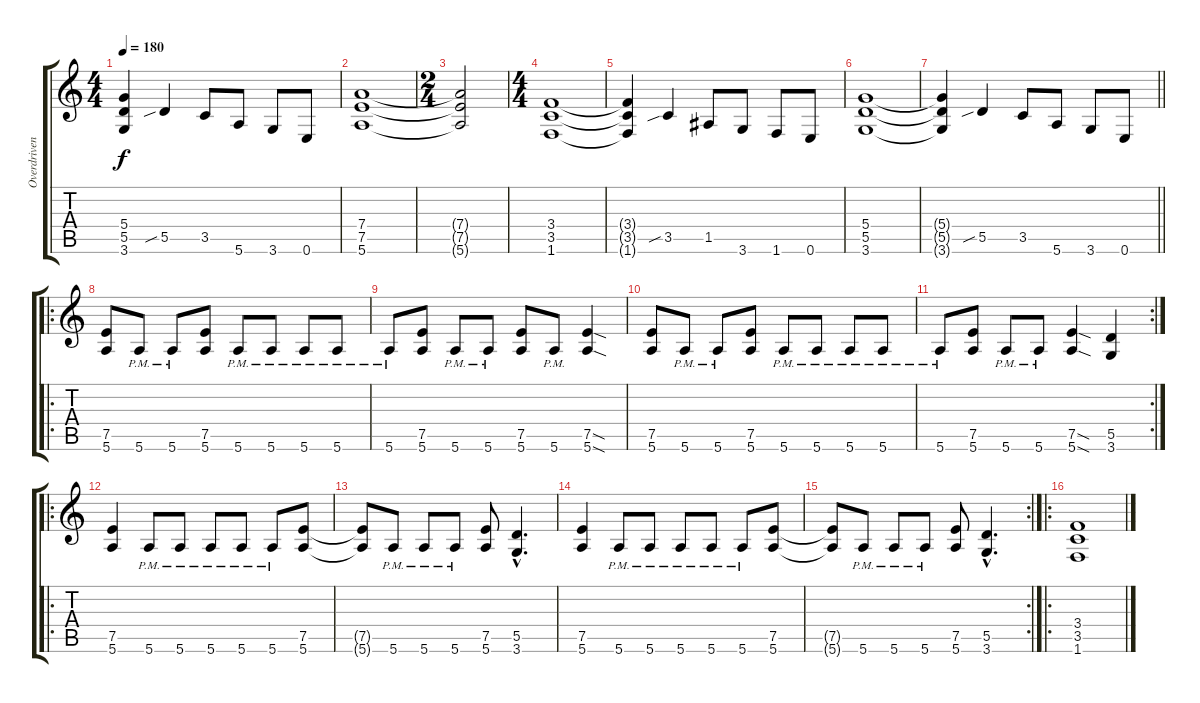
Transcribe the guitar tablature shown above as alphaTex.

\track ("Overdriven Guitar" "Overdriven") {instrument overdrivenguitar}
\staff {score tabs}
\tuning (E4 B3 G3 D3 A2 E2) {hide}
\ts (4 4)
\tempo 180
\clef g2
\ks c
(5.4{t} 5.5{t} 3.6{t}).4{dy f} 5.5{sib}.4 3.5.8 5.6.8 3.6.8 0.6.8 |
(7.4 7.5 5.6).1 |
\ts (2 4)
(7.4{t} 7.5{t} 5.6{t}).2 |
\ts (4 4)
(3.4 3.5 1.6).1 |
(3.4{t} 3.5{t} 1.6{t}).4 3.5{sib}.4 1.5.8 3.6.8 1.6.8 0.6.8 |
(5.4 5.5 3.6).1 |
\barLineRight lightlight
(5.4{t} 5.5{t} 3.6{t}).4 5.5{sib}.4 3.5.8 5.6.8 3.6.8 0.6.8 |
\ro
(7.5 5.6).8 5.6{pm}.8 5.6{pm}.8 (7.5 5.6).8 5.6{pm}.8 5.6{pm}.8 5.6{pm}.8 5.6{pm}.8 |
5.6{pm}.8 (7.5 5.6).8 5.6{pm}.8 5.6{pm}.8 (7.5 5.6).8 5.6{pm}.8 (7.5{sod} 5.6{sod}).4 |
(7.5 5.6).8 5.6{pm}.8 5.6{pm}.8 (7.5 5.6).8 5.6{pm}.8 5.6{pm}.8 5.6{pm}.8 5.6{pm}.8 |
\rc 2
5.6{pm}.8 (7.5 5.6).8 5.6{pm}.8 5.6{pm}.8 (7.5{sod} 5.6{sod}).4 (5.5 3.6).4 |
\ro
(7.5 5.6).4 5.6{pm}.8 5.6{pm}.8 5.6{pm}.8 5.6{pm}.8 5.6{pm}.8 (7.5 5.6).8 |
(7.5{t} 5.6{t}).8 5.6{pm}.8 5.6{pm}.8 5.6{pm}.8 (7.5 5.6).8 (5.5{hac} 3.6{hac}).4{d} |
(7.5 5.6).4 5.6{pm}.8 5.6{pm}.8 5.6{pm}.8 5.6{pm}.8 5.6{pm}.8 (7.5 5.6).8 |
\rc 2
(7.5{t} 5.6{t}).8 5.6{pm}.8 5.6{pm}.8 5.6{pm}.8 (7.5 5.6).8 (5.5{hac} 3.6{hac}).4{d} |
\ro
(3.4 3.5 1.6).1
